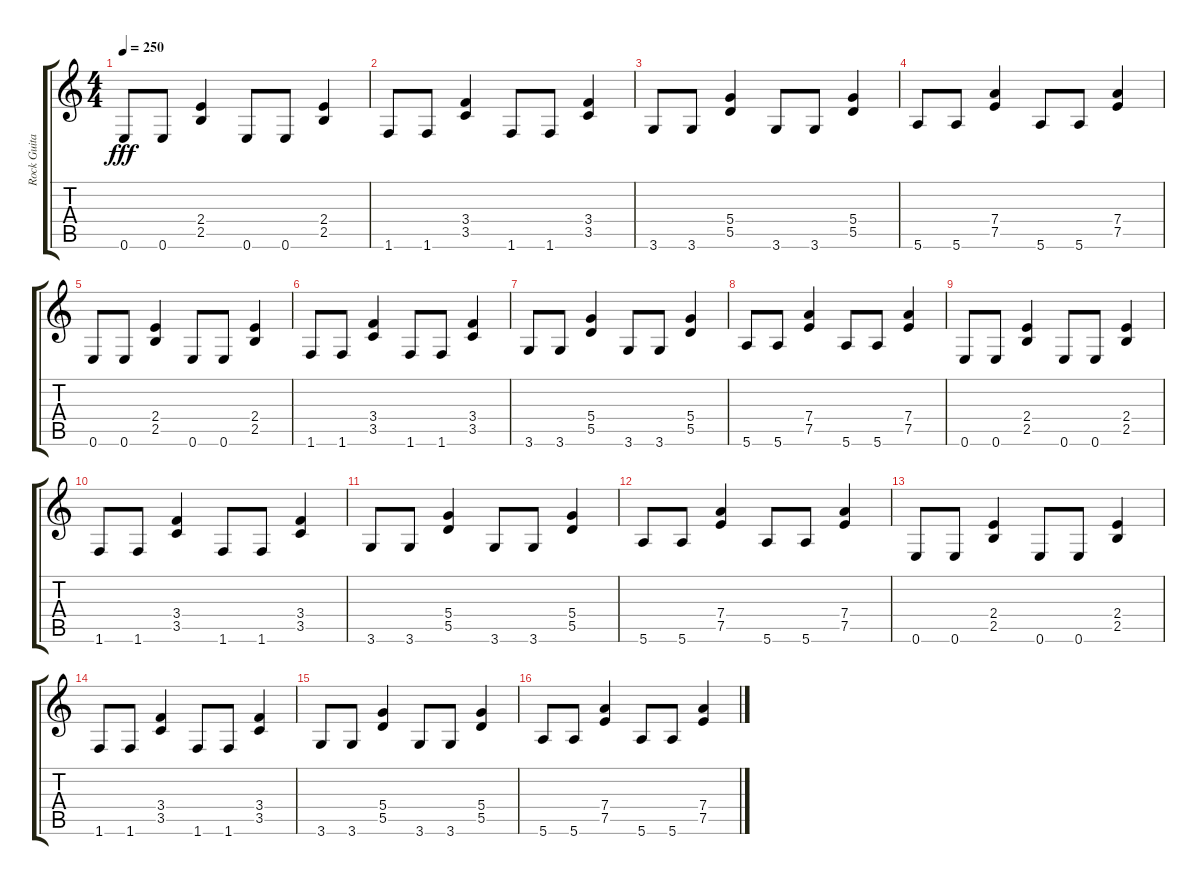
\track ("Rock Guitar" "Rock Guita") {instrument overdrivenguitar}
\staff {score tabs}
\tuning (E4 B3 G3 D3 A2 E2) {hide}
\ts (4 4)
\tempo 250
\clef g2
\ks c
0.6.8{dy fff} 0.6.8 (2.4 2.5).4 0.6.8 0.6.8 (2.4 2.5).4 |
1.6.8 1.6.8 (3.4 3.5).4 1.6.8 1.6.8 (3.4 3.5).4 |
3.6.8 3.6.8 (5.4 5.5).4 3.6.8 3.6.8 (5.4 5.5).4 |
5.6.8 5.6.8 (7.4 7.5).4 5.6.8 5.6.8 (7.4 7.5).4 |
0.6.8 0.6.8 (2.4 2.5).4 0.6.8 0.6.8 (2.4 2.5).4 |
1.6.8 1.6.8 (3.4 3.5).4 1.6.8 1.6.8 (3.4 3.5).4 |
3.6.8 3.6.8 (5.4 5.5).4 3.6.8 3.6.8 (5.4 5.5).4 |
5.6.8 5.6.8 (7.4 7.5).4 5.6.8 5.6.8 (7.4 7.5).4 |
0.6.8 0.6.8 (2.4 2.5).4 0.6.8 0.6.8 (2.4 2.5).4 |
1.6.8 1.6.8 (3.4 3.5).4 1.6.8 1.6.8 (3.4 3.5).4 |
3.6.8 3.6.8 (5.4 5.5).4 3.6.8 3.6.8 (5.4 5.5).4 |
5.6.8 5.6.8 (7.4 7.5).4 5.6.8 5.6.8 (7.4 7.5).4 |
0.6.8 0.6.8 (2.4 2.5).4 0.6.8 0.6.8 (2.4 2.5).4 |
1.6.8 1.6.8 (3.4 3.5).4 1.6.8 1.6.8 (3.4 3.5).4 |
3.6.8 3.6.8 (5.4 5.5).4 3.6.8 3.6.8 (5.4 5.5).4 |
5.6.8 5.6.8 (7.4 7.5).4 5.6.8 5.6.8 (7.4 7.5).4
